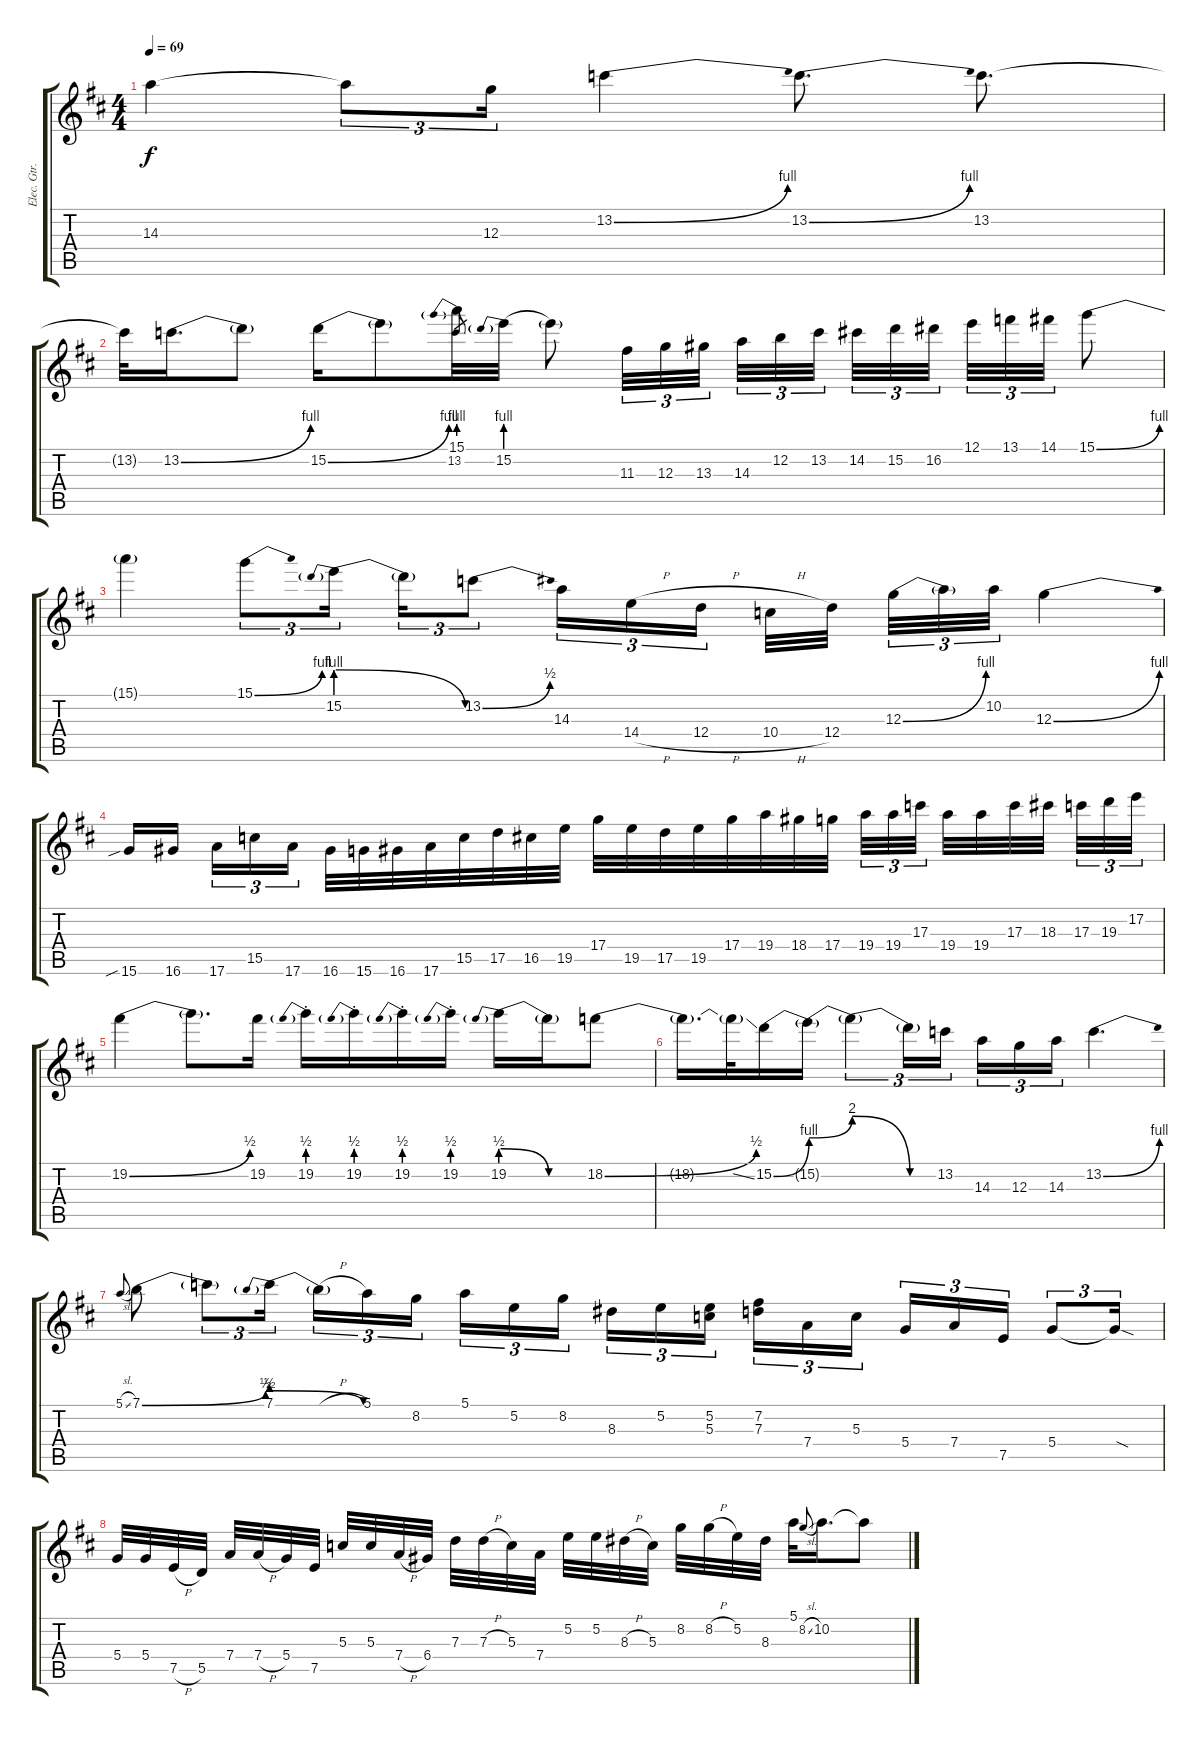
\track ("Elec. Gtr. 1" "Elec. Gtr.") {instrument distortionguitar}
\staff {score tabs}
\tuning (E4 B3 G3 D3 A2 E2) {hide}
\ts (4 4)
\tempo 69
\clef g2
\ks d
14.3.4{dy f} 14.3{t}.8{tu (3 2)} 12.3.16{tu (3 2)} 13.2{be (bend 0 0 60 4)}.4 13.2{be (bend 0 0 60 4)}.8{d} 13.2.8{d} |
13.2{t}.32 13.2{be (bend 0 0 60 4)}.16{d} 13.2{t}.8 15.2{be (bend 0 0 60 4)}.16 15.2{t}.8 15.1{be (prebend 0 4 60 4)}.32 13.2.8{gr} 15.2{be (prebend 0 4 60 4)}.32 15.2{t}.8 11.3.32{tu (3 2)} 12.3.32{tu (3 2)} 13.3.32{tu (3 2) beam splitsecondary} 14.3.32{tu (3 2)} 12.2.32{tu (3 2)} 13.2.32{tu (3 2)} 14.2.32{tu (3 2)} 15.2.32{tu (3 2)} 16.2.32{tu (3 2) beam splitsecondary} 12.1.32{tu (3 2)} 13.1.32{tu (3 2)} 14.1.32{tu (3 2)} 15.1{be (bend 0 0 60 4)}.8 |
15.1{t}.4 15.1{be (bend 0 0 60 4)}.8{tu (3 2)} 15.2{be (prebendrelease 0 4 60 0)}.16{tu (3 2)} 15.2{t}.16{tu (3 2)} 13.2{be (bend 0 0 60 2)}.8{tu (3 2)} 14.3.16{tu (3 2)} 14.4{h}.16{tu (3 2)} 12.4{h}.16{tu (3 2) beam splitsecondary} 10.4{h}.32 12.4.32{beam splitsecondary} 12.3{be (bend 0 0 60 4)}.32{tu (3 2)} 12.3{t}.32{tu (3 2)} 10.2.32{tu (3 2)} 12.3{be (bend 0 0 60 4)}.4 |
15.6{sib}.16 16.6.16{beam splitsecondary} 17.6.16{tu (3 2)} 15.5.16{tu (3 2)} 17.6.16{tu (3 2)} 16.6.32 15.6.32 16.6.32 17.6.32 15.5.32 17.5.32 16.5.32 19.5.32 17.4.32 19.5.32 17.5.32 19.5.32 17.4.32 19.4.32 18.4.32 17.4.32 19.4.32{tu (3 2)} 19.4.32{tu (3 2)} 17.3.32{tu (3 2) beam splitsecondary} 19.4.32 19.4.32 17.3.32 18.3.32{beam splitsecondary} 17.3.32{tu (3 2)} 19.3.32{tu (3 2)} 17.2.32{tu (3 2)} |
19.2{be (bend 0 0 60 2)}.4 19.2{t}.8{d} 19.2.16 19.2{be (prebend 0 2 60 2) st}.16 19.2{be (prebend 0 2 60 2) st}.16 19.2{be (prebend 0 2 60 2) st}.16 19.2{be (prebend 0 2 60 2) st}.16 19.2{be (prebendrelease 0 2 60 0)}.16 19.2{be (hold 0 0 60 0) t}.16 18.2{be (bend 0 0 60 2)}.8 |
18.2{t}.16{d} 18.2{ss t}.32 15.2{be (bend 0 0 60 4)}.16 15.2{be (bend 0 4 60 8) t}.16 15.2{be (release 0 8 60 0) t}.4{tu (3 2)} 15.2{be (hold 0 0 60 0) t}.16{tu (3 2)} 13.2.16{tu (3 2) beam split} 14.3.16{tu (3 2) beam merge} 12.3.16{tu (3 2)} 14.3.16{tu (3 2)} 13.2{be (bend 0 0 60 4)}.4{d} |
5.1{sl}.8{gr onbeat} 7.1{be (bend 0 0 60 2)}.8 7.1{t}.8{tu (3 2)} 7.1{be (prebendrelease 0 2 60 0)}.16{tu (3 2)} 7.1{h t}.16{tu (3 2)} 5.1.16{tu (3 2)} 8.2.16{tu (3 2) beam splitsecondary} 5.1.16{tu (3 2)} 5.2.16{tu (3 2)} 8.2.16{tu (3 2)} 8.3.16{tu (3 2)} 5.2.16{tu (3 2)} (5.2 5.3).16{tu (3 2) beam splitsecondary} (7.2 7.3).16{tu (3 2)} 7.4.16{tu (3 2)} 5.3.16{tu (3 2)} 5.4.16{tu (3 2)} 7.4.16{tu (3 2)} 7.5.16{tu (3 2)} 5.4.8{tu (3 2)} 5.4{sod t}.16{tu (3 2)} |
5.4.32 5.4.32 7.5{h}.32 5.5.32{beam split} 7.4.32 7.4{h}.32 5.4.32 7.5.32 5.3.32 5.3.32 7.4{h}.32 6.4.32{beam split} 7.3.32 7.3{h}.32 5.3.32 7.4.32 5.2.32 5.2.32 8.3{h}.32 5.3.32{beam split} 8.2.32 8.2{h}.32 5.2.32 8.3.32 5.1.32 8.2{sl}.8{gr onbeat} 10.2.16{d} 10.2{t}.8
